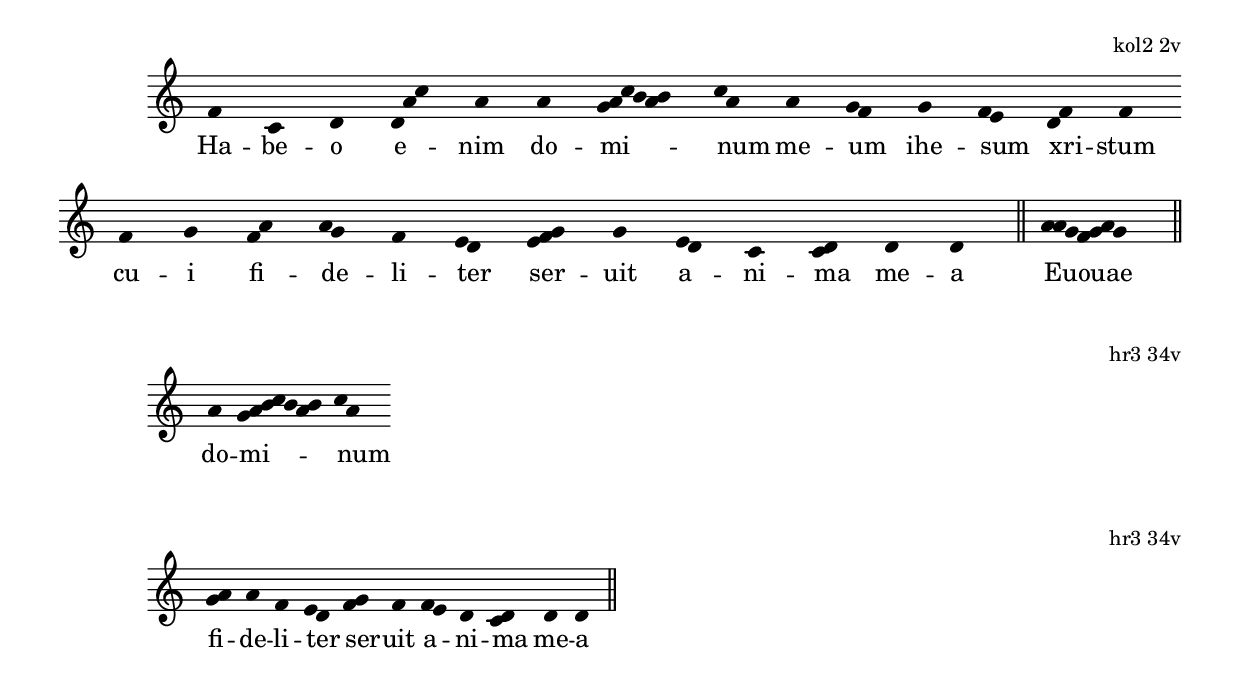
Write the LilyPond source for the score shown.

\version "2.19.32"

\include "../lib/synopsis.ily"

\score {
  \transpose c c' {
    \plainchant
    f c d \bar "" \melisma { d a c' } a \bar ""
    a \melisma { g a c' b a b } \melisma { c' a } \bar "" a \melisma { g f } \bar "" g \melisma { f e } \bar "" \melisma { d f } f \bar ""
    f g \bar "" \melisma { f a } \melisma { a g } f \melisma { e d } \bar "" \melisma { e f g }
    g \bar "" \melisma { e d } c \melisma { c d } \bar "" d \bar "" d \bar "||"

    \melisma { a a g f g a g } \bar "||"
  }
  \addlyrics {
    Ha -- be -- o e -- nim
    do -- mi -- num me -- um ihe -- sum xri -- stum
    cu -- i fi -- de -- li -- ter ser -- uit
    a -- ni -- ma me -- a

    Euouae
  }
  \header {
    fontes = "kol2 2v"
  }
}

\score {
  \transpose c c' {
    \plainchant
    a \melisma { g a b c' b a b } \melisma { c' a }
  }
  \addlyrics {
    do -- mi -- num
  }
  \header {
    fontes = "hr3 34v"
  }
}

\score {
  \transpose c c' {
    \plainchant
    \melisma { g a } a f \melisma { e d } \melisma { f g } f
    \melisma { f e } d \melisma { c d } d d \bar "||"
  }
  \addlyrics {
    fi -- de -- li -- ter ser -- uit
    a -- ni -- ma me -- a
  }
  \header {
    fontes = "hr3 34v"
  }
}
